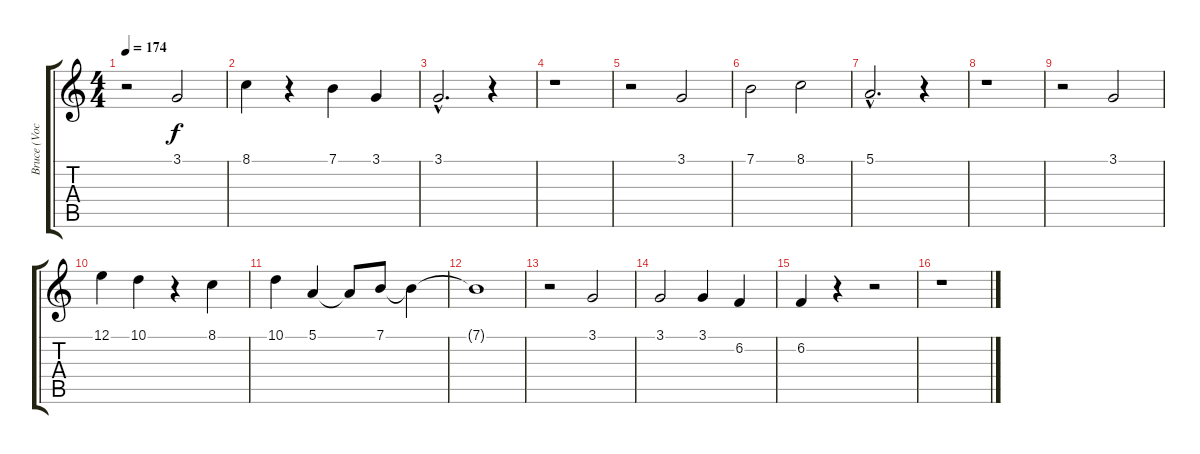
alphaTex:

\track ("Bruce (Vocals)" "Bruce (Voc") {instrument lead2sawtooth}
\staff {score tabs}
\tuning (E4 B3 G3 D3 A2 E2) {hide}
\ts (4 4)
\tempo 174
\clef g2
\ks c
r.2{dy f} 3.1.2 |
8.1.4 r.4 7.1.4 3.1.4 |
3.1{hac}.2{d} r.4 |
r.1 |
r.2 3.1.2 |
7.1.2 8.1.2 |
5.1{hac}.2{d} r.4 |
r.1 |
r.2 3.1.2 |
12.1.4 10.1.4 r.4 8.1.4 |
10.1.4 5.1.4 5.1{t}.8 7.1.8 7.1{t}.4 |
7.1{t}.1 |
r.2 3.1.2 |
3.1.2 3.1.4 6.2.4 |
6.2.4 r.4 r.2 |
r.1
